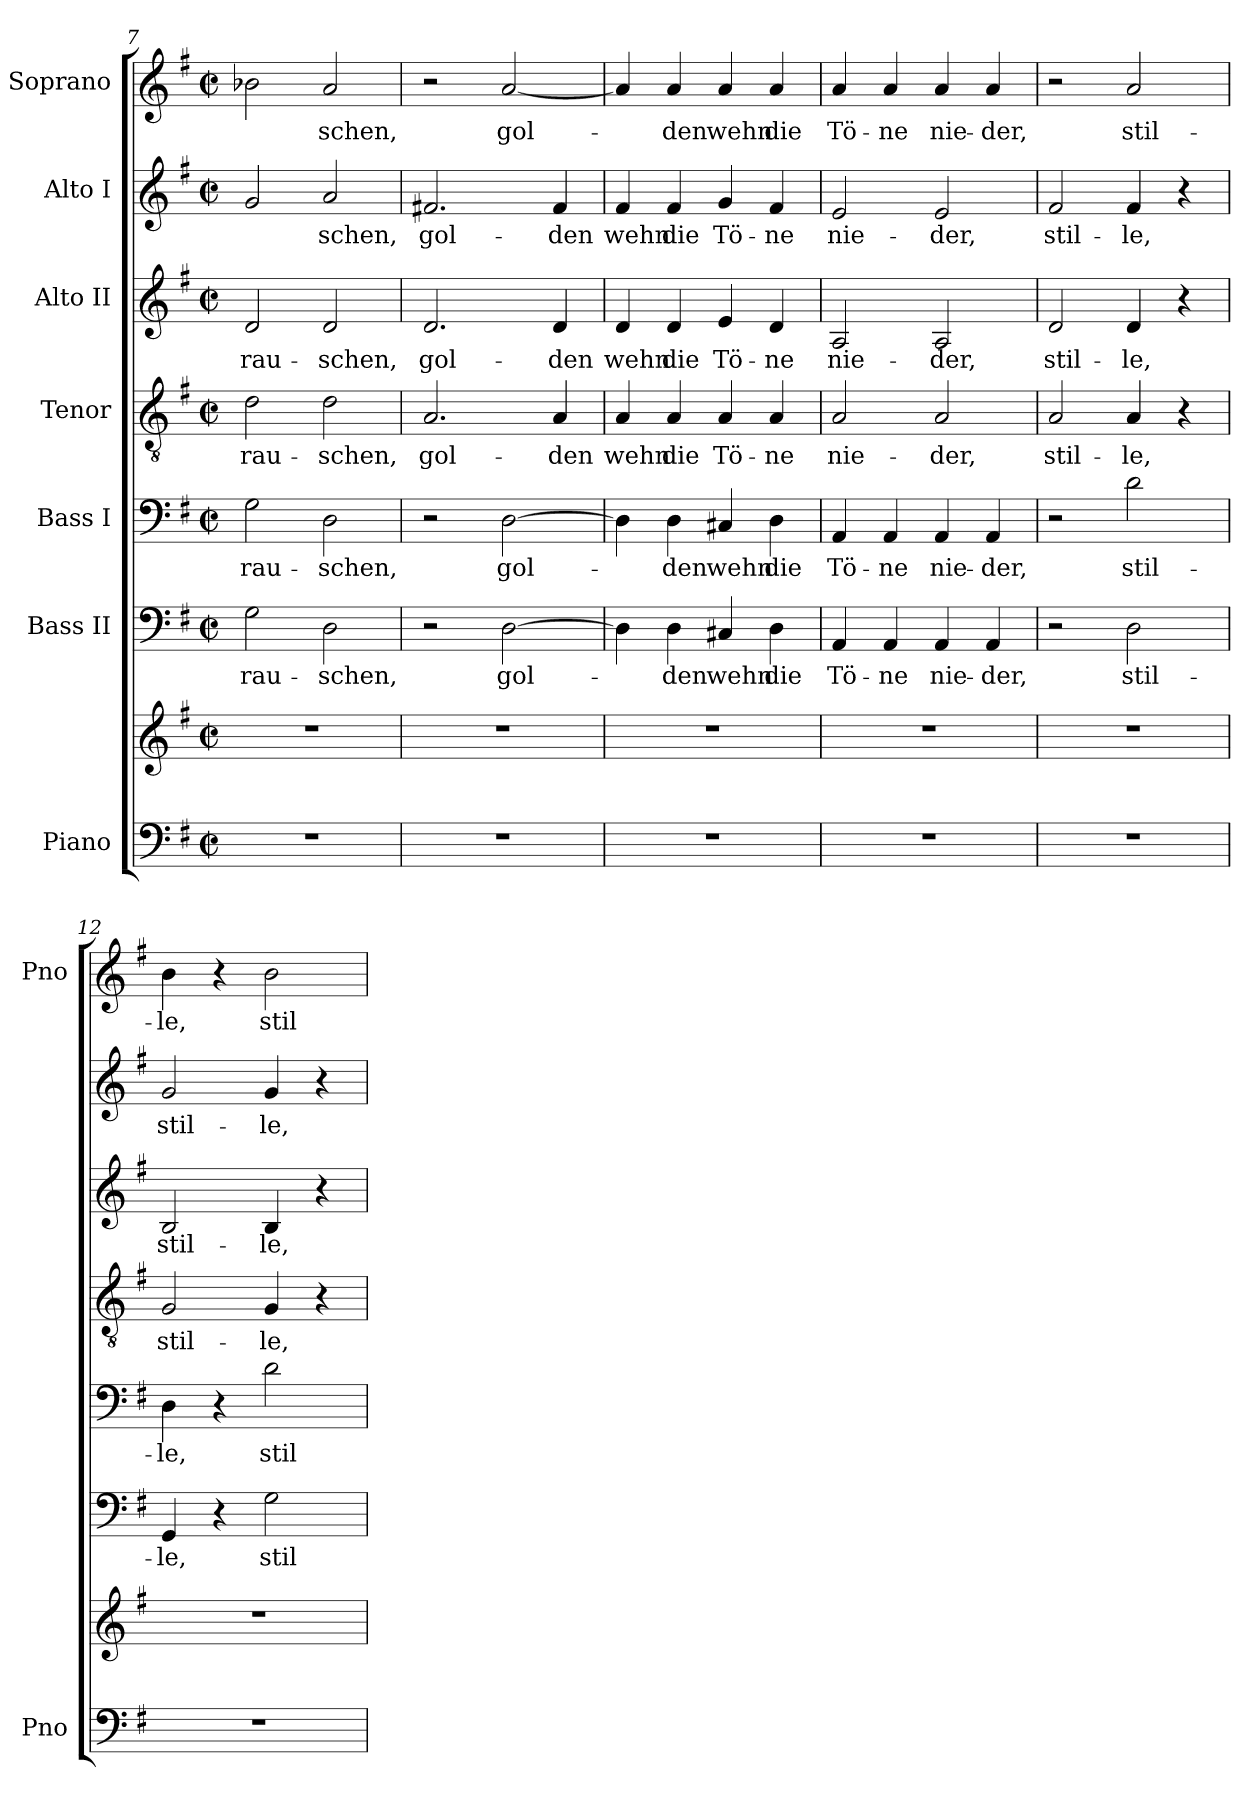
**kern	**kern	**kern	**text	**kern	**text	**kern	**text	**kern	**text	**kern	**text	**kern	**text
*part7	*part7	*part6	*part6	*part5	*part5	*part4	*part4	*part3	*part3	*part2	*part2	*part1	*part1
*staff8	*staff7	*staff6	*staff6	*staff5	*staff5	*staff4	*staff4	*staff3	*staff3	*staff2	*staff2	*staff1	*staff1
*I"Piano	*	*I"Bass II	*	*I"Bass I	*	*I"Tenor	*	*I"Alto II	*	*I"Alto I	*	*I"Soprano	*
*I'Pno	*	*	*	*	*	*	*	*	*	*	*	*I'Pno	*
*clefF4	*clefG2	*clefF4	*	*clefF4	*	*clefGv2	*	*clefG2	*	*clefG2	*	*clefG2	*
*k[f#]	*k[f#]	*k[f#]	*	*k[f#]	*	*k[f#]	*	*k[f#]	*	*k[f#]	*	*k[f#]	*
*G:	*G:	*G:	*	*G:	*	*G:	*	*G:	*	*G:	*	*G:	*
*M2/2	*M2/2	*M2/2	*	*M2/2	*	*M2/2	*	*M2/2	*	*M2/2	*	*M2/2	*
*met(c|)	*met(c|)	*met(c|)	*	*met(c|)	*	*met(c|)	*	*met(c|)	*	*met(c|)	*	*met(c|)	*
=7	=7	=7	=7	=7	=7	=7	=7	=7	=7	=7	=7	=7	=7
1r	1r	2G\	rau-	2G\	rau-	2d\	rau-	2d/	rau-	2g/	.	2b-X\	.
.	.	2D\	-schen,	2D\	-schen,	2d\	-schen,	2d/	-schen,	2a/	-schen,	2a/	-schen,
=8	=8	=8	=8	=8	=8	=8	=8	=8	=8	=8	=8	=8	=8
1r	1r	2r	.	2r	.	2.A/	gol-	2.d/	gol-	2.f#X/	gol-	2r	.
.	.	[2D\	gol-	[2D\	gol-	.	.	.	.	.	.	[2a/	gol-
.	.	.	.	.	.	4A/	-den	4d/	-den	4f#/	-den	.	.
=9	=9	=9	=9	=9	=9	=9	=9	=9	=9	=9	=9	=9	=9
1r	1r	4D\]	.	4D\]	.	4A/	wehn	4d/	wehn	4f#/	wehn	4a/]	.
.	.	4D\	-den	4D\	-den	4A/	die	4d/	die	4f#/	die	4a/	-den
.	.	4C#X/	wehn	4C#X/	wehn	4A/	Tö-	4e/	Tö-	4g/	Tö-	4a/	wehn
.	.	4D\	die	4D\	die	4A/	-ne	4d/	-ne	4f#/	-ne	4a/	die
=10	=10	=10	=10	=10	=10	=10	=10	=10	=10	=10	=10	=10	=10
1r	1r	4AA/	Tö-	4AA/	Tö-	2A/	nie-	2A/	nie-	2e/	nie-	4a/	Tö-
.	.	4AA/	-ne	4AA/	-ne	.	.	.	.	.	.	4a/	-ne
.	.	4AA/	nie-	4AA/	nie-	2A/	-der,	2A/	-der,	2e/	-der,	4a/	nie-
.	.	4AA/	-der,	4AA/	-der,	.	.	.	.	.	.	4a/	-der,
!!LO:PB:g=z
=11	=11	=11	=11	=11	=11	=11	=11	=11	=11	=11	=11	=11	=11
1r	1r	2r	.	2r	.	2A/	stil-	2d/	stil-	2f#/	stil-	2r	.
.	.	2D\	stil-	2d\	stil-	4A/	-le,	4d/	-le,	4f#/	-le,	2a/	stil-
.	.	.	.	.	.	4r	.	4r	.	4r	.	.	.
=12	=12	=12	=12	=12	=12	=12	=12	=12	=12	=12	=12	=12	=12
1r	1r	4GG/	-le,	4D\	-le,	2G/	stil-	2B/	stil-	2g/	stil-	4b\	-le,
.	.	4r	.	4r	.	.	.	.	.	.	.	4r	.
.	.	2G\	stil-	2d\	stil-	4G/	-le,	4B/	-le,	4g/	-le,	2b\	stil-
.	.	.	.	.	.	4r	.	4r	.	4r	.	.	.
=	=	=	=	=	=	=	=	=	=	=	=	=	=
*-	*-	*-	*-	*-	*-	*-	*-	*-	*-	*-	*-	*-	*-
